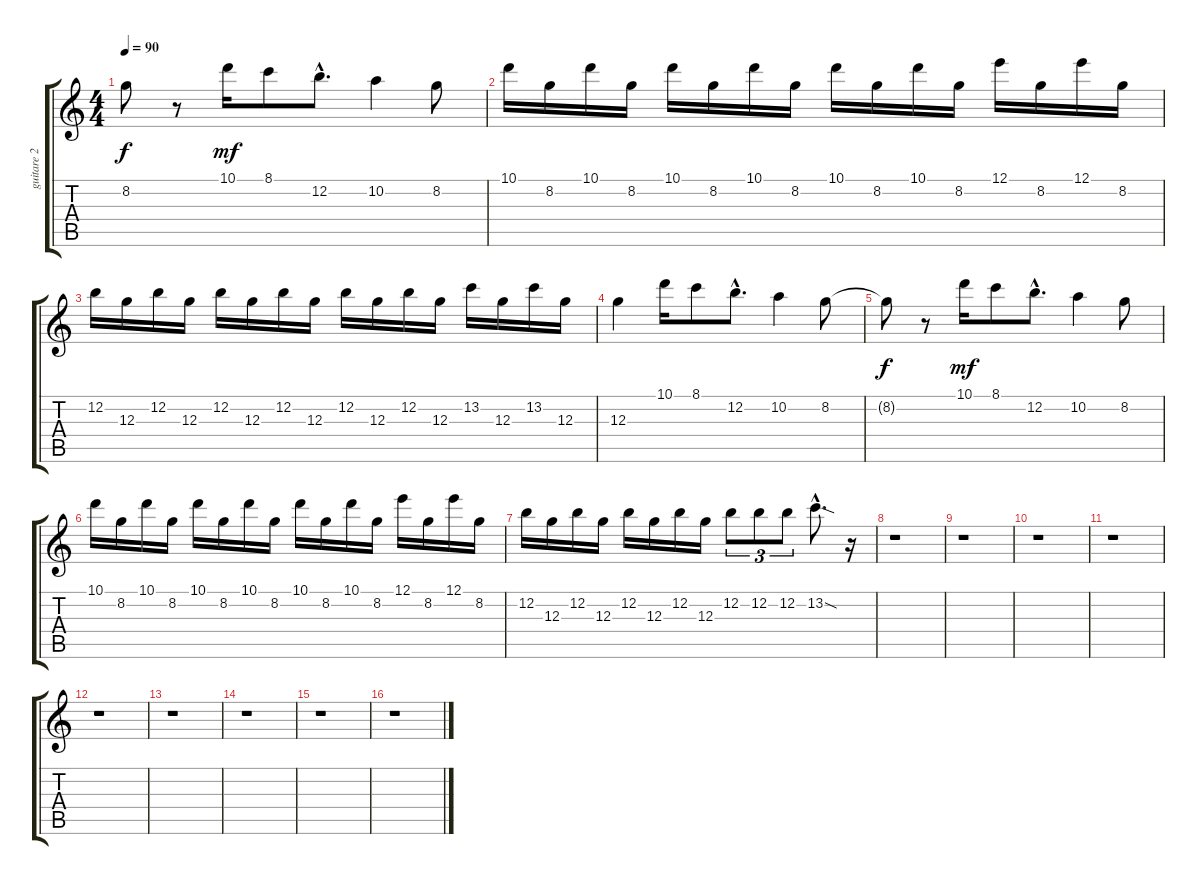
\track ("guitare 2" "guitare 2") {instrument overdrivenguitar}
\staff {score tabs}
\tuning (E4 B3 G3 D3 A2 E2) {hide}
\ts (4 4)
\tempo 90
\clef g2
\ks c
8.2{t}.8{dy f} r.8 10.1.16{dy mf} 8.1.8 12.2{hac}.8{d} 10.2.4 8.2.8 |
10.1.16 8.2.16 10.1.16 8.2.16 10.1.16 8.2.16 10.1.16 8.2.16 10.1.16 8.2.16 10.1.16 8.2.16 12.1.16 8.2.16 12.1.16 8.2.16 |
12.2.16 12.3.16 12.2.16 12.3.16 12.2.16 12.3.16 12.2.16 12.3.16 12.2.16 12.3.16 12.2.16 12.3.16 13.2.16 12.3.16 13.2.16 12.3.16 |
12.3.4 10.1.16 8.1.8 12.2{hac}.8{d} 10.2.4 8.2.8 |
8.2{t}.8{dy f} r.8 10.1.16{dy mf} 8.1.8 12.2{hac}.8{d} 10.2.4 8.2.8 |
10.1.16 8.2.16 10.1.16 8.2.16 10.1.16 8.2.16 10.1.16 8.2.16 10.1.16 8.2.16 10.1.16 8.2.16 12.1.16 8.2.16 12.1.16 8.2.16 |
12.2.16 12.3.16 12.2.16 12.3.16 12.2.16 12.3.16 12.2.16 12.3.16 12.2.8{tu (3 2)} 12.2.8{tu (3 2)} 12.2.8{tu (3 2)} 13.2{sod hac}.8{d} r.16 |
r.1 |
r.1 |
r.1 |
r.1 |
r.1 |
r.1 |
r.1 |
r.1 |
r.1
